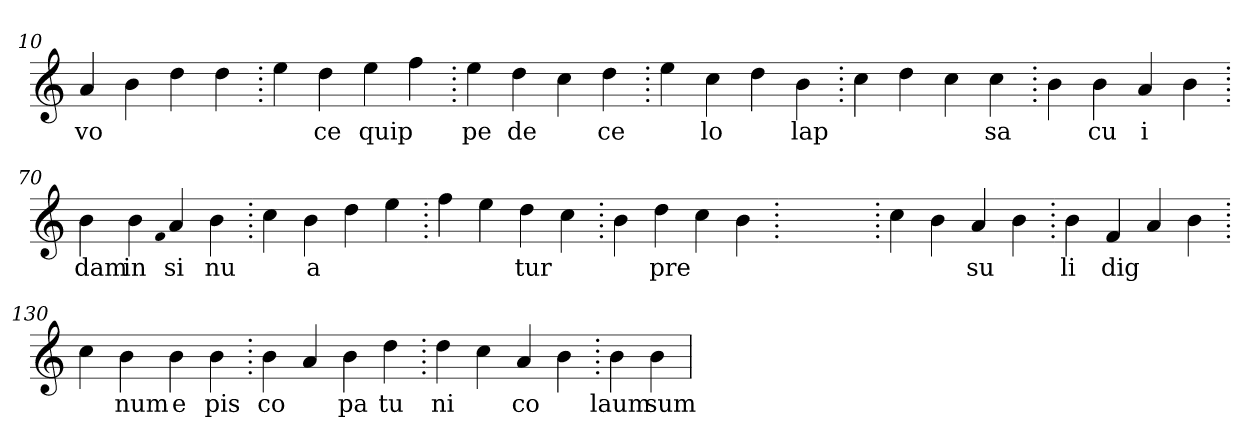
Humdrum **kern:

**kern	**text
*part1	*part1
*staff1	*staff1
*clefG2	*
=10.	=10.
4a	vo
4b	.
4dd	.
4dd	.
=20.	=20.
4ee	.
4dd	ce
4ee	quip
4ff	.
=30.	=30.
4ee	pe
4dd	de
4cc	.
4dd	ce
=40.	=40.
4ee	.
4cc	lo
4dd	.
4b	lap
=50.	=50.
4cc	.
4dd	.
4cc	.
4cc	sa
=60.	=60.
4b	.
4b	cu
4a	i
4b	.
=70.	=70.
4b	dam
4b	in
qqf	.
4a	si
4b	nu
=80.	=80.
4cc	.
4b	a
4dd	.
4ee	.
=90.	=90.
4ff	.
4ee	.
4dd	tur
4cc	.
=100.	=100.
4b	.
4dd	pre
4cc	.
4b	.
=110.	=110.
1ryy	.
=110.	=110.
4cc	.
4b	.
4a	su
4b	.
=120.	=120.
4b	li
4f	dig
4a	.
4b	.
=130.	=130.
4cc	.
4b	num
4b	e
4b	pis
=140.	=140.
4b	co
4a	.
4b	pa
4dd	tu
=150.	=150.
4dd	ni
4cc	.
4a	co
4b	.
=160.	=160.
4b	laum
4b	sum
=	=
*-	*-
